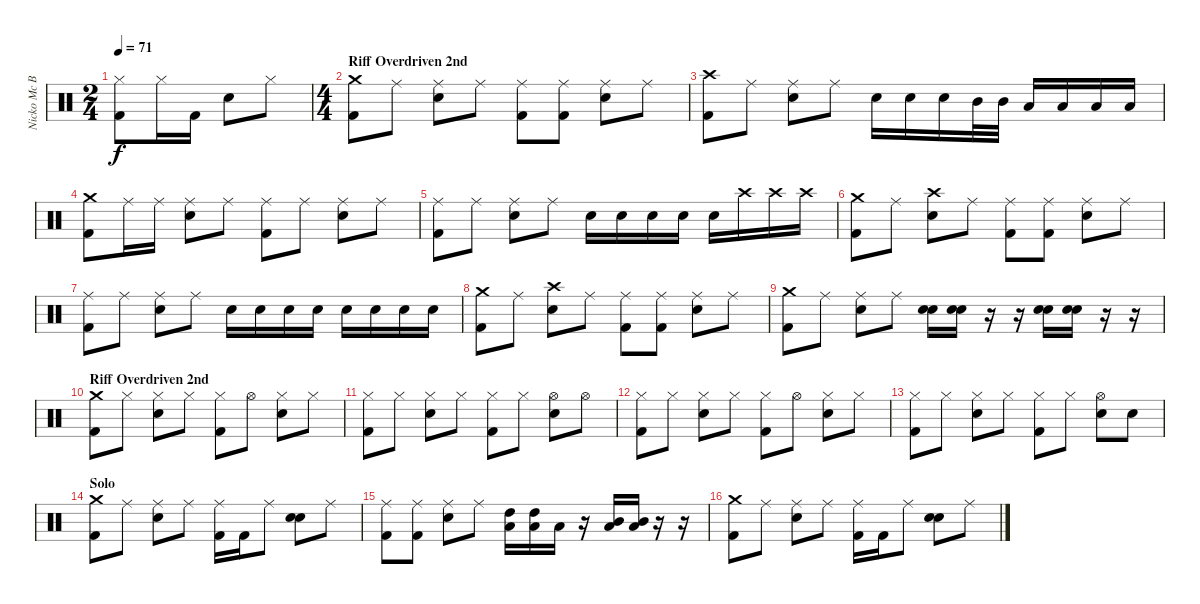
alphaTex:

\track ("Nicko Mc Brain" "Nicko Mc B") {instrument percussion}
\staff {score}
\articulation defaults
\ts (2 4)
\tempo 71
\clef neutral
\ks c
("Hi-Hat (closed)" "Kick (hit) 2").8{dy f} "Hi-Hat (closed)".16 "Kick (hit) 2".16 "Snare (hit) 2".8 "Hi-Hat (closed)".8 |
\ts (4 4)
\section ("" "Riff Overdriven 2nd")
("Crash medium (hit)" "Kick (hit) 2").8 "Ride (middle)".8 ("Ride (middle)" "Snare (hit) 2").8 "Ride (middle)".8 ("Ride (middle)" "Kick (hit) 2").8 ("Ride (middle)" "Kick (hit) 2").8 ("Ride (middle)" "Snare (hit) 2").8 "Ride (middle)".8 |
("Crash high (hit)" "Kick (hit) 2").8 "Ride (middle)".8 ("Ride (middle)" "Snare (hit) 2").8 "Ride (middle)".8 "Snare (hit) 2".16 "Snare (hit) 2".16 "Snare (hit) 2".16 "Mid Tom (hit)".32 "Mid Tom (hit)".32 "Low Tom (hit)".16 "Low Tom (hit)".16 "Low Tom (hit)".16 "Low Tom (hit)".16 |
("Crash medium (hit)" "Kick (hit) 2").8 "Ride (middle)".16 "Ride (middle)".16 ("Ride (middle)" "Snare (hit) 2").8 "Ride (middle)".8 ("Ride (middle)" "Kick (hit) 2").8 "Ride (middle)".8 ("Ride (middle)" "Snare (hit) 2").8 "Ride (middle)".8 |
("Ride (middle)" "Kick (hit) 2").8 "Ride (middle)".8 ("Ride (middle)" "Snare (hit) 2").8 "Ride (middle)".8 "Snare (hit) 2".16 "Snare (hit) 2".16 "Snare (hit) 2".16 "Snare (hit) 2".16 "Snare (hit) 2".16 "Crash high (hit)".16 "Crash high (hit)".16 "Crash high (hit)".16 |
("Crash medium (hit)" "Kick (hit) 2").8 "Ride (middle)".8 ("Crash high (hit)" "Snare (hit) 2").8 "Ride (middle)".8 ("Ride (middle)" "Kick (hit) 2").8 ("Ride (middle)" "Kick (hit) 2").8 ("Ride (middle)" "Snare (hit) 2").8 "Ride (middle)".8 |
("Ride (middle)" "Kick (hit) 2").8 "Ride (middle)".8 ("Ride (middle)" "Snare (hit) 2").8 "Ride (middle)".8 "Snare (hit) 2".16 "Snare (hit) 2".16 "Snare (hit) 2".16 "Snare (hit) 2".16 "Snare (hit) 2".16 "Snare (hit) 2".16 "Snare (hit) 2".16 "Snare (hit) 2".16 |
("Crash medium (hit)" "Kick (hit) 2").8 "Ride (middle)".8 ("Crash high (hit)" "Snare (hit) 2").8 "Ride (middle)".8 ("Ride (middle)" "Kick (hit) 2").8 ("Ride (middle)" "Kick (hit) 2").8 ("Ride (middle)" "Snare (hit) 2").8 "Ride (middle)".8 |
("Crash medium (hit)" "Kick (hit) 2").8 "Ride (middle)".8 ("Ride (middle)" "Snare (hit) 2").8 "Ride (middle)".8 ("Snare (hit) 2" "Snare (hit) 2").16{bd 240} ("Snare (hit) 2" "Snare (hit) 2").16{bd 240} r.16 r.16 ("Snare (hit) 2" "Snare (hit) 2").16{bd 240} ("Snare (hit) 2" "Snare (hit) 2").16{bd 240} r.16 r.16 |
\section ("" "Riff Overdriven 2nd")
("Crash medium (hit)" "Kick (hit) 2").8 "Hi-Hat (closed)".8 ("Hi-Hat (closed)" "Snare (hit) 2").8 "Hi-Hat (closed)".8 ("Hi-Hat (closed)" "Kick (hit) 2").8 "Hi-Hat (open)".8 ("Hi-Hat (closed)" "Snare (hit) 2").8 "Hi-Hat (closed)".8 |
("Hi-Hat (closed)" "Kick (hit) 2").8 "Hi-Hat (closed)".8 ("Hi-Hat (closed)" "Snare (hit) 2").8 "Hi-Hat (closed)".8 ("Hi-Hat (closed)" "Kick (hit) 2").8 "Hi-Hat (closed)".8 ("Hi-Hat (open)" "Snare (hit) 2").8 "Hi-Hat (open)".8 |
("Hi-Hat (closed)" "Kick (hit) 2").8 "Hi-Hat (closed)".8 ("Hi-Hat (closed)" "Snare (hit) 2").8 "Hi-Hat (closed)".8 ("Hi-Hat (closed)" "Kick (hit) 2").8 "Hi-Hat (open)".8 ("Hi-Hat (closed)" "Snare (hit) 2").8 "Hi-Hat (closed)".8 |
("Hi-Hat (closed)" "Kick (hit) 2").8 "Hi-Hat (closed)".8 ("Hi-Hat (closed)" "Snare (hit) 2").8 "Hi-Hat (closed)".8 ("Hi-Hat (closed)" "Kick (hit) 2").8 "Hi-Hat (closed)".8 ("Hi-Hat (open)" "Snare (hit) 2").8 "Snare (hit) 2".8 |
\section ("" "Solo")
("Crash medium (hit)" "Kick (hit) 2").8 "Ride (middle)".8 ("Ride (middle)" "Snare (hit) 2").8 "Ride (middle)".8 ("Ride (middle)" "Kick (hit) 2").16 "Kick (hit) 2".16 "Ride (middle)".8 ("Snare (hit) 2" "Snare (hit) 2").8{bd 60} "Ride (middle)".8 |
("Ride (middle)" "Kick (hit) 2").8 ("Ride (middle)" "Kick (hit) 2").8 ("Ride (middle)" "Snare (hit) 2").8 "Ride (middle)".8 ("High Tom (hit)" "Low Tom (hit)").16 ("High Tom (hit)" "Low Tom (hit)").16 "Low Tom (hit)".16 r.16 ("Mid Tom (hit)" "Low Tom (hit)").16 ("Mid Tom (hit)" "Low Tom (hit)").16 r.16 r.16 |
("Crash medium (hit)" "Kick (hit) 2").8 "Ride (middle)".8 ("Ride (middle)" "Snare (hit) 2").8 "Ride (middle)".8 ("Ride (middle)" "Kick (hit) 2").16 "Kick (hit) 2".16 "Ride (middle)".8 ("Snare (hit) 2" "Snare (hit) 2").8{bd 60} "Ride (middle)".8
